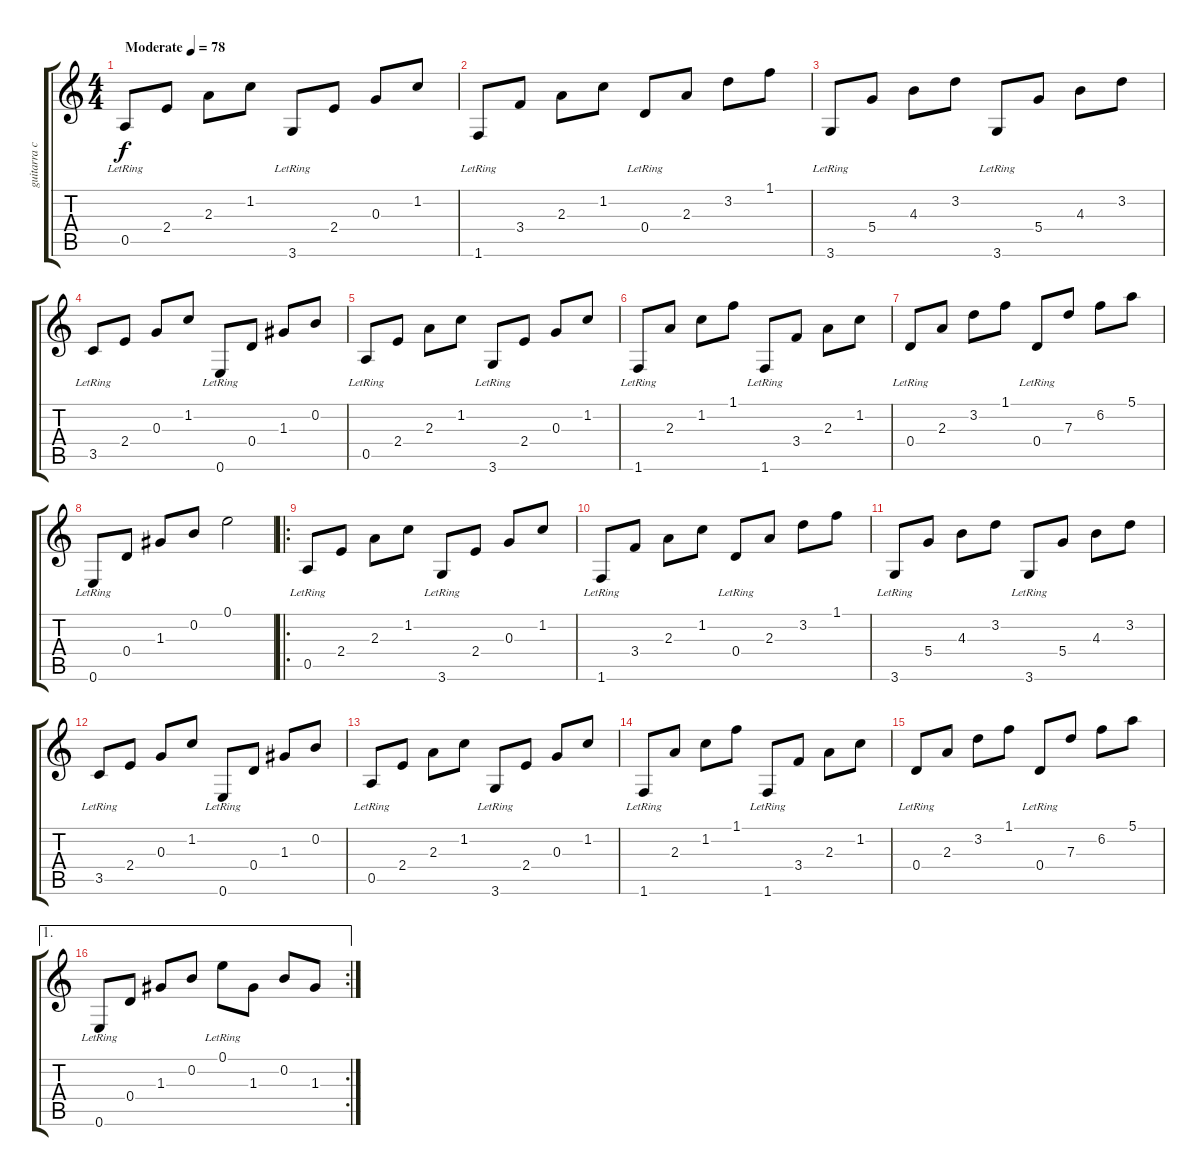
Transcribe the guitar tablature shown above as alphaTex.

\track ("guitarra clean" "guitarra c") {instrument electricguitarclean}
\staff {score tabs}
\tuning (E4 B3 G3 D3 A2 E2) {hide}
\ts (4 4)
\tempo (78 "Moderate")
\clef g2
\ks c
0.5{lr}.8{dy f instrument electricguitarclean} 2.4.8 2.3.8 1.2.8 3.6{lr}.8 2.4.8 0.3.8 1.2.8 |
1.6{lr}.8 3.4.8 2.3.8 1.2.8 0.4{lr}.8 2.3.8 3.2.8 1.1.8 |
3.6{lr}.8 5.4.8 4.3.8 3.2.8 3.6{lr}.8 5.4.8 4.3.8 3.2.8 |
3.5{lr}.8 2.4.8 0.3.8 1.2.8 0.6{lr}.8 0.4.8 1.3.8 0.2.8 |
0.5{lr}.8 2.4.8 2.3.8 1.2.8 3.6{lr}.8 2.4.8 0.3.8 1.2.8 |
1.6{lr}.8 2.3.8 1.2.8 1.1.8 1.6{lr}.8 3.4.8 2.3.8 1.2.8 |
0.4{lr}.8 2.3.8 3.2.8 1.1.8 0.4{lr}.8 7.3.8 6.2.8 5.1.8 |
0.6{lr}.8 0.4.8 1.3.8 0.2.8 0.1.2 |
\ro
0.5{lr}.8 2.4.8 2.3.8 1.2.8 3.6{lr}.8 2.4.8 0.3.8 1.2.8 |
1.6{lr}.8 3.4.8 2.3.8 1.2.8 0.4{lr}.8 2.3.8 3.2.8 1.1.8 |
3.6{lr}.8 5.4.8 4.3.8 3.2.8 3.6{lr}.8 5.4.8 4.3.8 3.2.8 |
3.5{lr}.8 2.4.8 0.3.8 1.2.8 0.6{lr}.8 0.4.8 1.3.8 0.2.8 |
0.5{lr}.8 2.4.8 2.3.8 1.2.8 3.6{lr}.8 2.4.8 0.3.8 1.2.8 |
1.6{lr}.8 2.3.8 1.2.8 1.1.8 1.6{lr}.8 3.4.8 2.3.8 1.2.8 |
0.4{lr}.8 2.3.8 3.2.8 1.1.8 0.4{lr}.8 7.3.8 6.2.8 5.1.8 |
\ae 1
\rc 2
0.6{lr}.8 0.4.8 1.3.8 0.2.8 0.1{lr}.8 1.3.8 0.2.8 1.3.8
